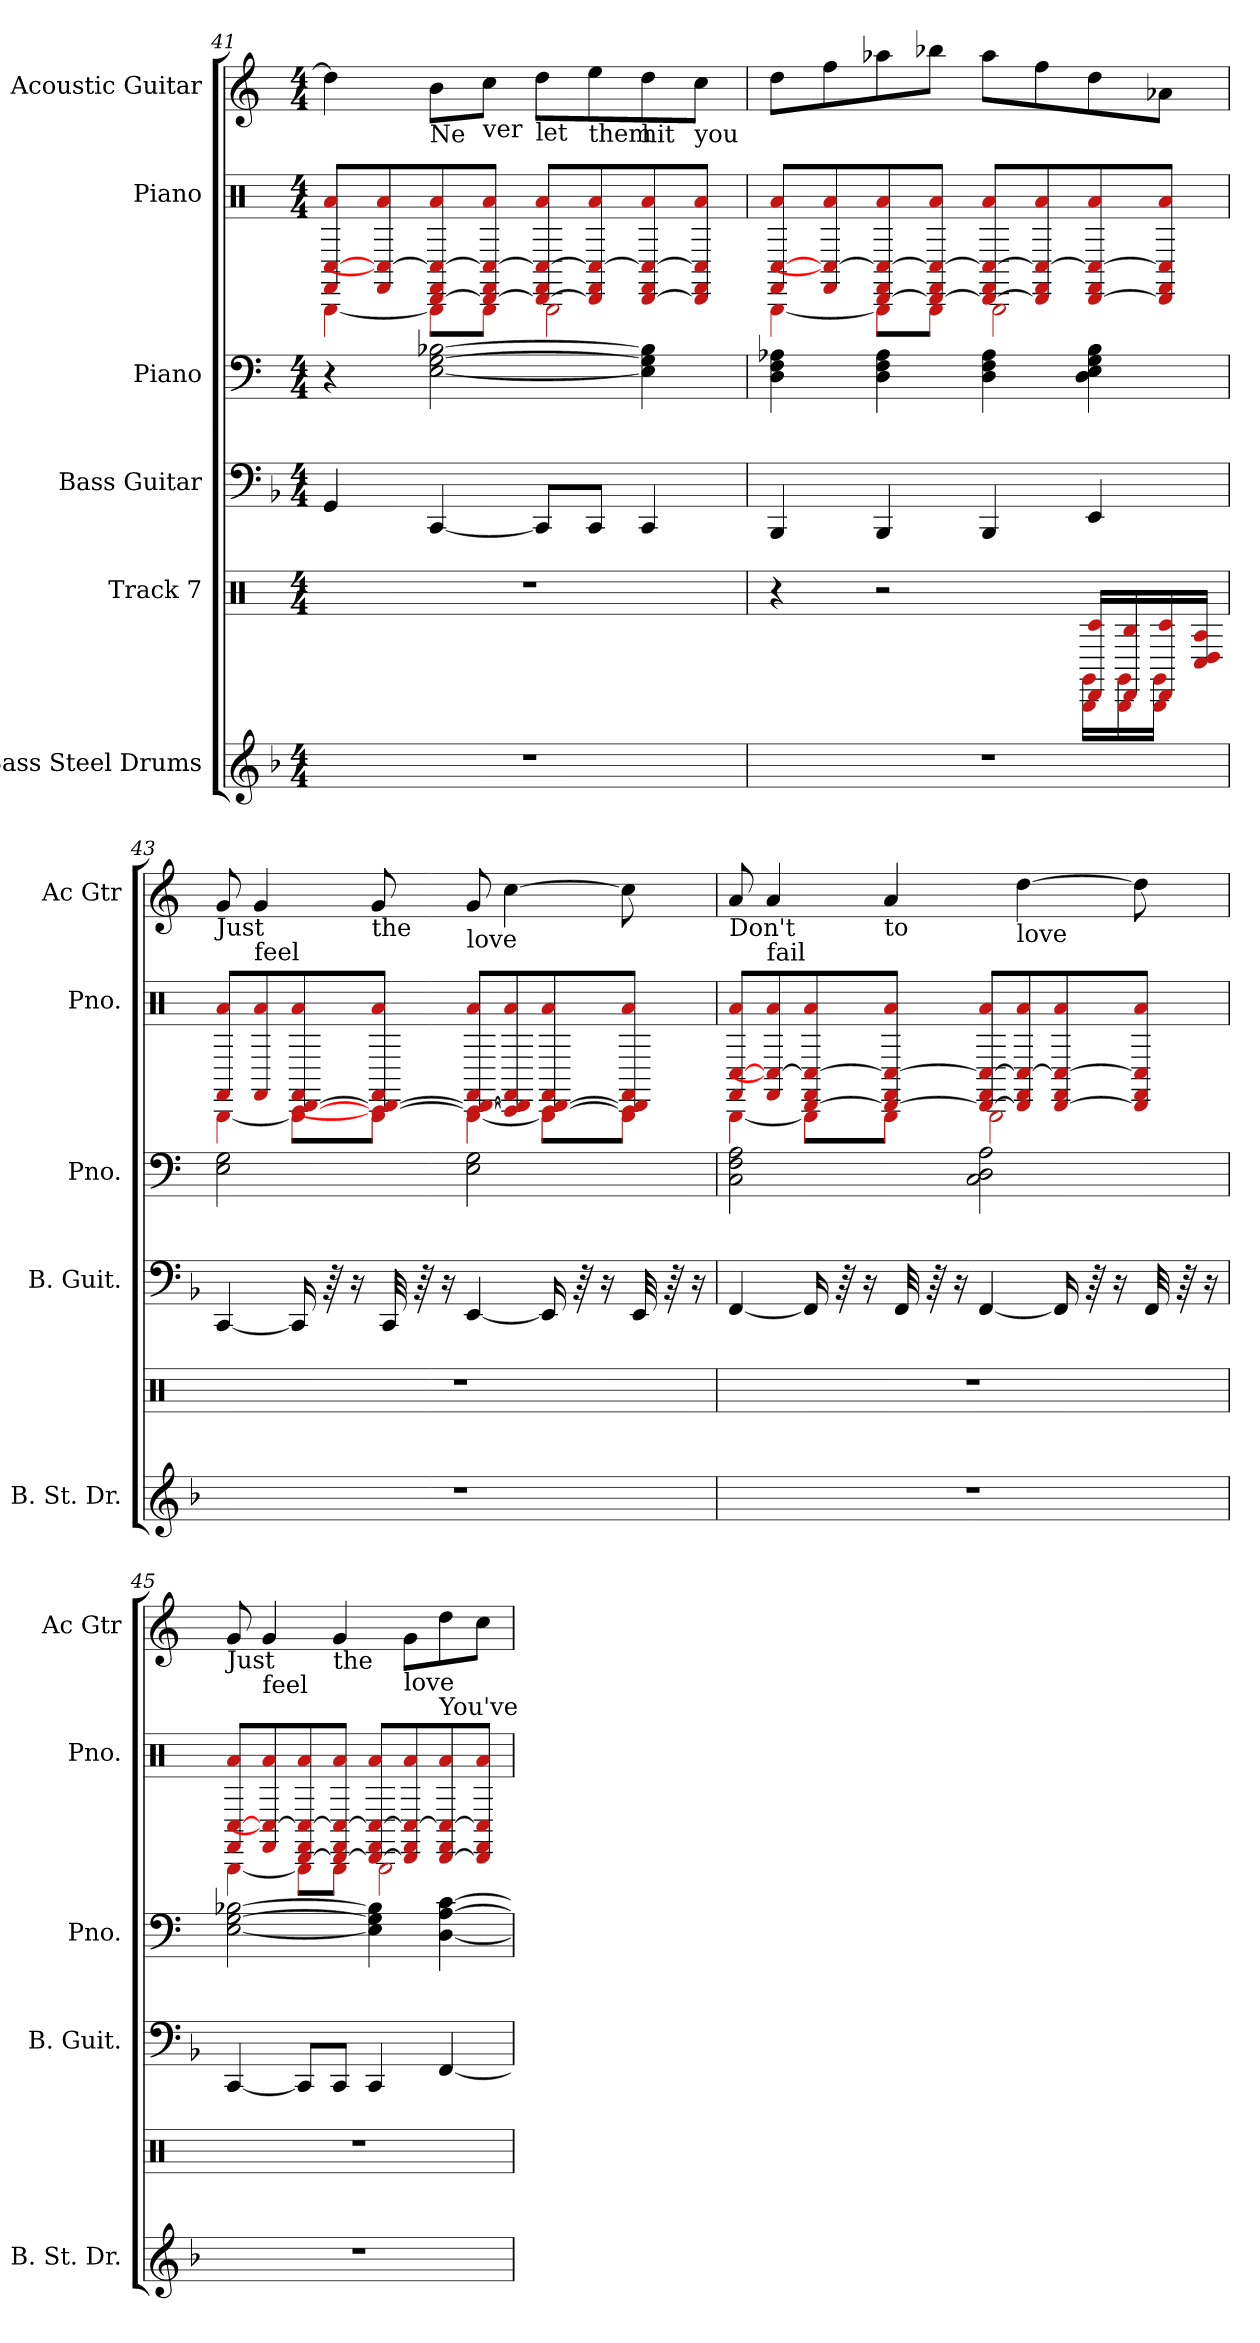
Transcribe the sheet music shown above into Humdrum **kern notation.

**kern	**kern	**kern	**kern	**kern	**kern
*part6	*part5	*part4	*part3	*part2	*part1
*staff6	*staff5	*staff4	*staff3	*staff2	*staff1
*I"Bass Steel Drums	*I"Track 7	*I"Bass Guitar	*I"Piano	*I"Piano	*I"Acoustic Guitar
*I'B. St. Dr.	*	*I'B. Guit.	*I'Pno.	*I'Pno.	*I'Ac Gtr
*clefG2	*clefX	*clefF4	*clefF4	*clefX	*clefG2
*k[b-]	*k[]	*k[b-]	*k[]	*k[]	*k[]
*F:	*C:	*F:	*C:	*C:	*C:
*M4/4	*M4/4	*M4/4	*M4/4	*M4/4	*M4/4
=41	=41	=41	=41	=41	=41
*	*	*	*	*^	*
1r	1r	4GG/	4r	8FF#X/ [8C#X/ 8a/L	[4BBB\	4dd\]
.	.	.	.	8FF/ 8C/_ 8a/	.	.
!	!	!	!	!	!	!LO:TX:b:t=Ne
.	.	[4CC/	[2E\ [2G\ [2B-X\	[8DD/ 8FF/ 8C/_ 8a/	8BBB\L]	8b\L
!	!	!	!	!	!	!LO:TX:b:t=ver
.	.	.	.	8DD/_ 8FF/ 8C/_ 8a/J	8BBB\J	8cc\J
!	!	!	!	!	!	!LO:TX:b:t=let
.	.	8CC/L]	.	8DD/_ 8FF/ 8C/_ 8a/L	2BBB\	8dd\L
!	!	!	!	!	!	!LO:TX:b:t=them
.	.	8CC/J	.	8DD/] 8FF/ 8C/_ 8a/	.	8ee\
!	!	!	!	!	!	!LO:TX:b:t=hit
.	.	4CC/	4E\] 4G\] 4B-\]	[8DD/ 8FF/ 8C/_ 8a/	.	8dd\
!	!	!	!	!	!	!LO:TX:b:t=you
.	.	.	.	8DD/] 8FF/ 8C/] 8a/J	.	8cc\J
=42	=42	=42	=42	=42	=42	=42
*	*^	*	*	*	*	*
1r	4r	2.ryy	4BBB-/	4D\ 4F\ 4A-X\	8FF#X/ [8C#X/ 8a/L	[4BBB\	8dd\L
.	.	.	.	.	8FF/ 8C/_ 8a/	.	8ff\
.	2r	.	4BBB-/	4D\ 4F\ 4A-\	[8DD/ 8FF/ 8C/_ 8a/	8BBB\L]	8aa-X\
.	.	.	.	.	8DD/_ 8FF/ 8C/_ 8a/J	8BBB\J	8bb-X\J
.	.	.	4BBB-/	4D\ 4F\ 4A-\	8DD/_ 8FF/ 8C/_ 8a/L	2BBB\	8aa-\L
.	.	.	.	.	8DD/] 8FF/ 8C/_ 8a/	.	8ff\
.	16DD/ 16c/LL	16BBB\ 16GG#X\LL	4EE/	4D\ 4E\ 4G\ 4B\	[8DD/ 8FF/ 8C/_ 8a/	.	8dd\
.	16DD/ 16B#X/	16BBB\ 16GG\	.	.	.	.	.
.	16DD/ 16c/	16BBB\ 16GG\JJ	.	.	8DD/] 8FF/ 8C/] 8a/J	.	8a-X\J
.	16C#X/ 16D/ 16A/JJ	16ryy	.	.	.	.	.
!!LO:PB:g=z
=43	=43	=43	=43	=43	=43	=43	=43
!	!	!	!	!	!	!	!LO:TX:b:t=Just
*	*v	*v	*	*	*	*	*
1r	1r	[4CC/	2E\ 2G\	8FF#X/ 8a/L	[4BBB\	8g/
!	!	!	!	!	!	!LO:TX:b:t=feel
.	.	.	.	8FF/ 8a/	.	4g/
.	.	16CC/]	.	[8CC#X/ [8DD/ 8FF/ 8a/	8BBB\L]	.
.	.	64r	.	.	.	.
.	.	16r	.	.	.	.
!	!	!	!	!	!	!LO:TX:b:t=the
.	.	.	.	8CC/_ 8DD/_ 8FF/ 8a/J	8BBB\J	8g/
.	.	32CC/	.	.	.	.
.	.	64r	.	.	.	.
.	.	16r	.	.	.	.
!	!	!	!	!	!	!LO:TX:b:t=love
.	.	[4EE/	2E\ 2G\	8CC/_ 8DD/_ 8FF/ 8a/L	[4BBB\	8g/
.	.	.	.	8CC/] 8DD/] 8FF/ 8a/	.	[4cc\
.	.	16EE/]	.	[8CC/ [8DD/ 8FF/ 8a/	8BBB\L]	.
.	.	64r	.	.	.	.
.	.	16r	.	.	.	.
.	.	.	.	8CC/] 8DD/] 8FF/ 8a/J	8BBB\J	8cc\]
.	.	32EE/	.	.	.	.
.	.	64r	.	.	.	.
.	.	16r	.	.	.	.
=44	=44	=44	=44	=44	=44	=44
!	!	!	!	!	!	!LO:TX:b:t=Don't
1r	1r	[4FF/	2C\ 2F\ 2A\	8FF#X/ [8C#X/ 8a/L	[4BBB\	8a/
!	!	!	!	!	!	!LO:TX:b:t=fail
.	.	.	.	8FF/ 8C/_ 8a/	.	4a/
.	.	16FF/]	.	[8DD/ 8FF/ 8C/_ 8a/	8BBB\L]	.
.	.	64r	.	.	.	.
.	.	16r	.	.	.	.
!	!	!	!	!	!	!LO:TX:b:t=to
.	.	.	.	8DD/_ 8FF/ 8C/_ 8a/J	8BBB\J	4a/
.	.	32FF/	.	.	.	.
.	.	64r	.	.	.	.
.	.	16r	.	.	.	.
.	.	[4FF/	2C\ 2D\ 2A\	8DD/_ 8FF/ 8C/_ 8a/L	2BBB\	.
!	!	!	!	!	!	!LO:TX:b:t=love
.	.	.	.	8DD/] 8FF/ 8C/_ 8a/	.	[4dd\
.	.	16FF/]	.	[8DD/ 8FF/ 8C/_ 8a/	.	.
.	.	64r	.	.	.	.
.	.	16r	.	.	.	.
.	.	.	.	8DD/] 8FF/ 8C/] 8a/J	.	8dd\]
.	.	32FF/	.	.	.	.
.	.	64r	.	.	.	.
.	.	16r	.	.	.	.
!!LO:LB:g=z
=45	=45	=45	=45	=45	=45	=45
!	!	!	!	!	!	!LO:TX:b:t=Just
1r	1r	[4CC/	[2E\ [2G\ [2B-X\	8FF#X/ [8C#X/ 8a/L	[4BBB\	8g/
!	!	!	!	!	!	!LO:TX:b:t=feel
.	.	.	.	8FF/ 8C/_ 8a/	.	4g/
.	.	8CC/L]	.	[8DD/ 8FF/ 8C/_ 8a/	8BBB\L]	.
!	!	!	!	!	!	!LO:TX:b:t=the
.	.	8CC/J	.	8DD/_ 8FF/ 8C/_ 8a/J	8BBB\J	4g/
.	.	4CC/	4E\] 4G\] 4B-\]	8DD/_ 8FF/ 8C/_ 8a/L	2BBB\	.
!	!	!	!	!	!	!LO:TX:b:t=love
.	.	.	.	8DD/] 8FF/ 8C/_ 8a/	.	8g\L
!	!	!	!	!	!	!LO:TX:b:t=You've
.	.	[4FF/	[4D\ [4A\ [4c\	[8DD/ 8FF/ 8C/_ 8a/	.	8dd\
.	.	.	.	8DD/] 8FF/ 8C/] 8a/J	.	8cc\J
*	*	*	*	*v	*v	*
=	=	=	=	=	=
*-	*-	*-	*-	*-	*-
